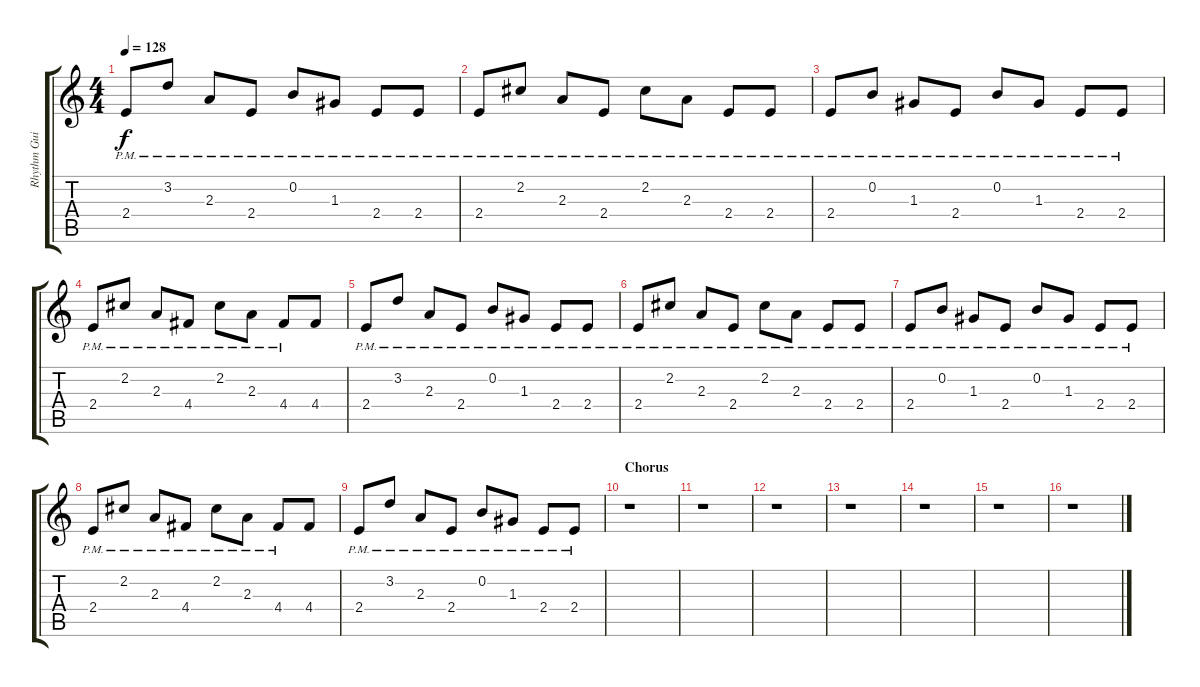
\track ("Rhythm Guitar 2" "Rhythm Gui") {instrument distortionguitar}
\staff {score tabs}
\tuning (E4 B3 G3 D3 A2 E2) {hide}
\ts (4 4)
\tempo 128
\clef g2
\ks c
2.4{pm}.8{dy f} 3.2{pm}.8 2.3{pm}.8 2.4{pm}.8 0.2{pm}.8 1.3{pm}.8 2.4{pm}.8 2.4{pm}.8 |
2.4{pm}.8 2.2{pm}.8 2.3{pm}.8 2.4{pm}.8 2.2{pm}.8 2.3{pm}.8 2.4{pm}.8 2.4{pm}.8 |
2.4{pm}.8 0.2{pm}.8 1.3{pm}.8 2.4{pm}.8 0.2{pm}.8 1.3{pm}.8 2.4{pm}.8 2.4{pm}.8 |
2.4{pm}.8 2.2{pm}.8 2.3{pm}.8 4.4{pm}.8 2.2{pm}.8 2.3{pm}.8 4.4{pm}.8 4.4.8 |
2.4{pm}.8 3.2{pm}.8 2.3{pm}.8 2.4{pm}.8 0.2{pm}.8 1.3{pm}.8 2.4{pm}.8 2.4{pm}.8 |
2.4{pm}.8 2.2{pm}.8 2.3{pm}.8 2.4{pm}.8 2.2{pm}.8 2.3{pm}.8 2.4{pm}.8 2.4{pm}.8 |
2.4{pm}.8 0.2{pm}.8 1.3{pm}.8 2.4{pm}.8 0.2{pm}.8 1.3{pm}.8 2.4{pm}.8 2.4{pm}.8 |
2.4{pm}.8 2.2{pm}.8 2.3{pm}.8 4.4{pm}.8 2.2{pm}.8 2.3{pm}.8 4.4{pm}.8 4.4.8 |
2.4{pm}.8 3.2{pm}.8 2.3{pm}.8 2.4{pm}.8 0.2{pm}.8 1.3{pm}.8 2.4{pm}.8 2.4{pm}.8 |
\section ("" "Chorus")
r.1 |
r.1 |
r.1 |
r.1 |
r.1 |
r.1 |
r.1
